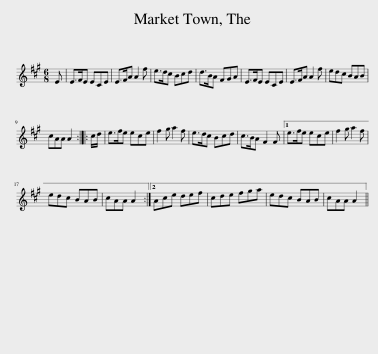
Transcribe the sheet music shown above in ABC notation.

X:1
L:1/8
M:6/8
I:linebreak $
K:A
V:1 treble
V:1
 E | E>FE ECE | E>FA A2 f | e>dc Bcd | d>BA FGA | %5
 E>FE ECE | E>FA A2 f | edc BAB |$ cAA A2 :: c/d/ | %10
 e>fe ece | f2 g a2 f | e>dc Bcd | c>BA F2 F |1 e>fe ece | %15
 f2 g a2 f |$ edc BAB | cAA A2 :|2 Ace def | cde fga | %20
 edc BAB | cAA A2 || %22
